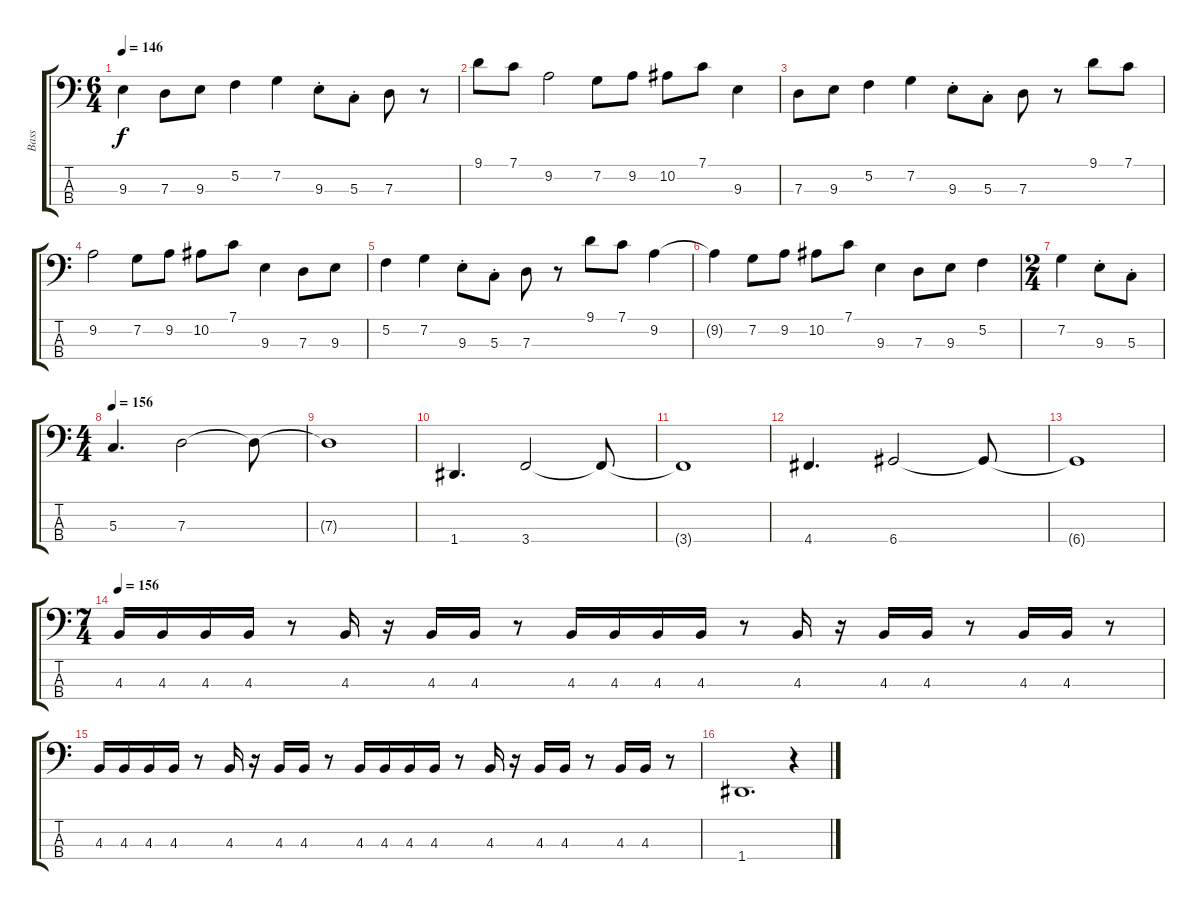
\track ("Bass" "Bass") {instrument electricbassfinger}
\staff {score tabs}
\tuning (F2 C2 G1 D1) {hide}
\ts (6 4)
\tempo 146
\clef f4
\ks c
9.3.4{dy f} 7.3.8 9.3.8 5.2.4 7.2.4 9.3{st}.8 5.3{st}.8 7.3.8 r.8 |
9.1.8 7.1.8 9.2.2 7.2.8 9.2.8 10.2.8 7.1.8 9.3.4 |
7.3.8 9.3.8 5.2.4 7.2.4 9.3{st}.8 5.3{st}.8 7.3.8 r.8 9.1.8 7.1.8 |
9.2.2 7.2.8 9.2.8 10.2.8 7.1.8 9.3.4 7.3.8 9.3.8 |
5.2.4 7.2.4 9.3{st}.8 5.3{st}.8 7.3.8 r.8 9.1.8 7.1.8 9.2.4 |
9.2{t}.4 7.2.8 9.2.8 10.2.8 7.1.8 9.3.4 7.3.8 9.3.8 5.2.4 |
\ts (2 4)
7.2.4 9.3{st}.8 5.3{st}.8 |
\ts (4 4)
\tempo 156
5.3.4{d} 7.3.2 7.3{t}.8 |
7.3{t}.1 |
1.4.4{d} 3.4.2 3.4{t}.8 |
3.4{t}.1 |
4.4.4{d} 6.4.2 6.4{t}.8 |
6.4{t}.1 |
\ts (7 4)
\tempo 156
4.3.16 4.3.16 4.3.16 4.3.16 r.8 4.3.16 r.16 4.3.16 4.3.16 r.8 4.3.16 4.3.16 4.3.16 4.3.16 r.8 4.3.16 r.16 4.3.16 4.3.16 r.8 4.3.16 4.3.16 r.8 |
4.3.16 4.3.16 4.3.16 4.3.16 r.8 4.3.16 r.16 4.3.16 4.3.16 r.8 4.3.16 4.3.16 4.3.16 4.3.16 r.8 4.3.16 r.16 4.3.16 4.3.16 r.8 4.3.16 4.3.16 r.8 |
1.4.1{d} r.4
